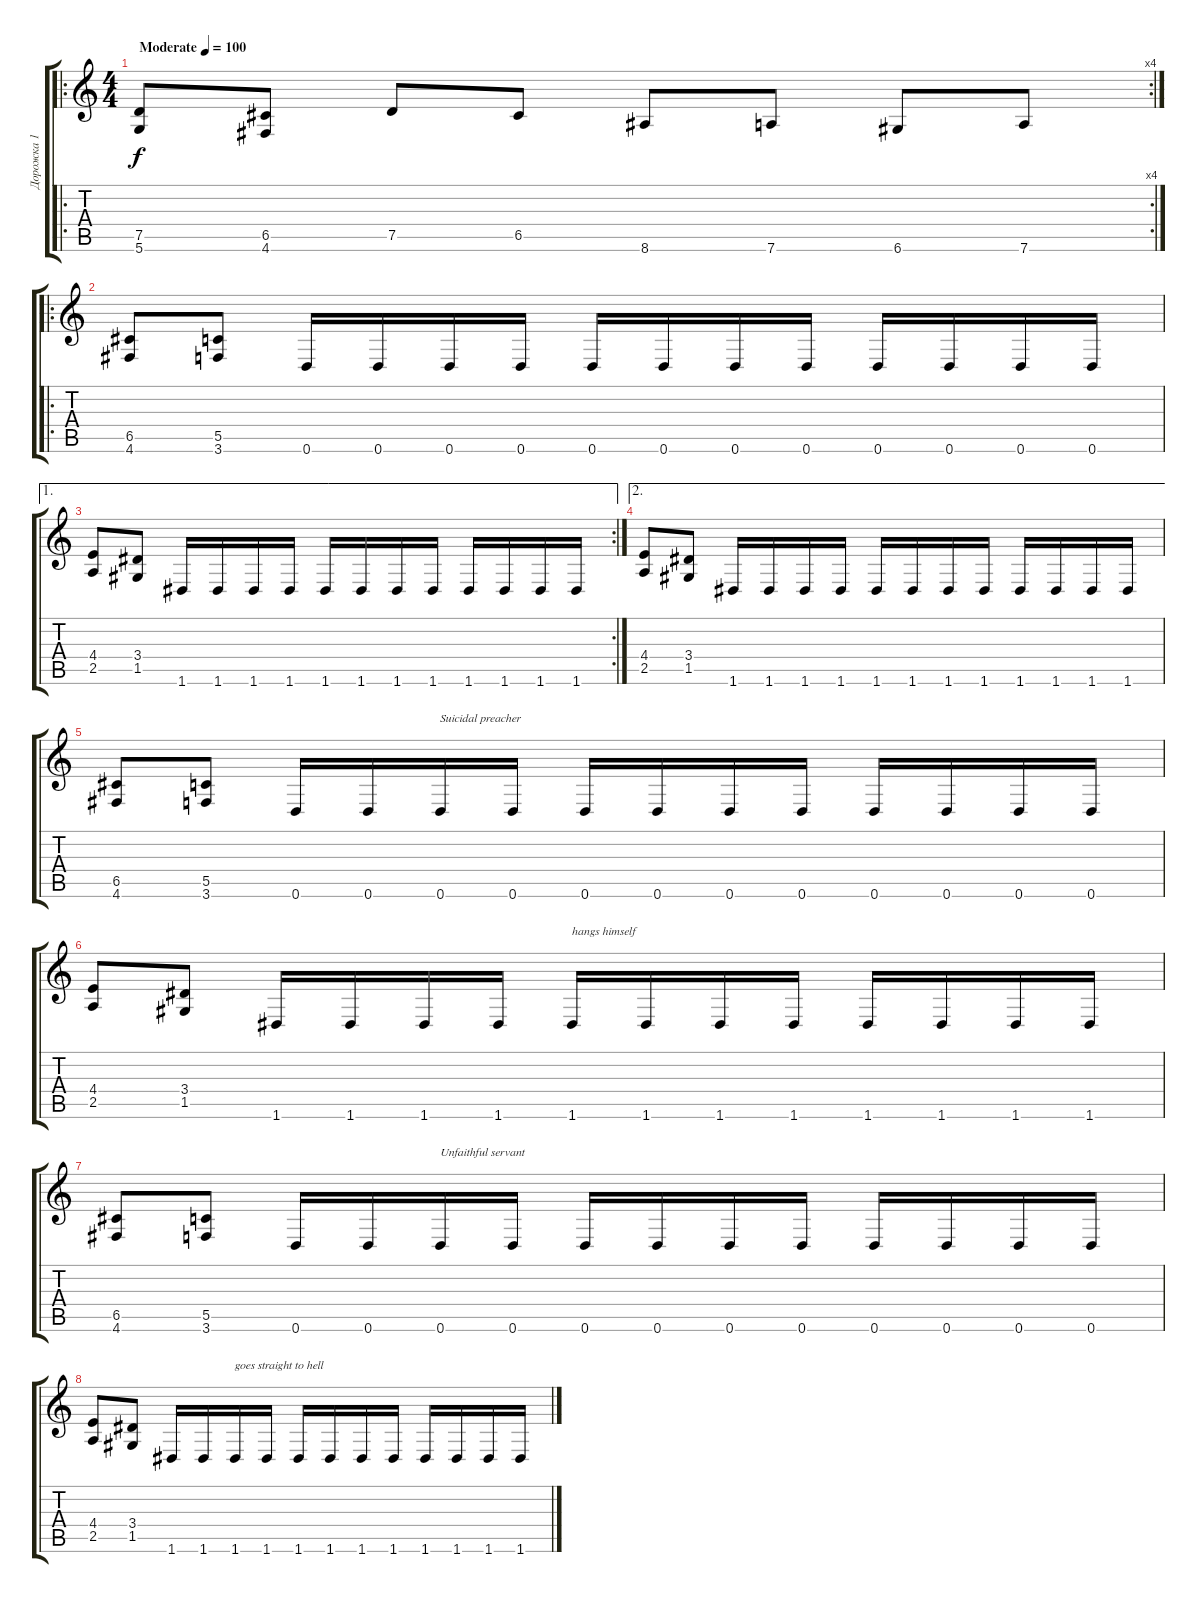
\track ("Дорожка 1" "Дорожка 1") {instrument distortionguitar}
\staff {score tabs}
\tuning (D4 A3 F3 C3 G2 D2) {hide}
\ro
\rc 4
\ts (4 4)
\tempo (100 "Moderate")
\clef g2
\ks c
(7.5 5.6).8{dy f instrument distortionguitar} (6.5 4.6).8 7.5.8 6.5.8 8.6.8 7.6.8 6.6.8 7.6.8 |
\ro
(6.5 4.6).8 (5.5 3.6).8 0.6.16 0.6.16 0.6.16 0.6.16 0.6.16 0.6.16 0.6.16 0.6.16 0.6.16 0.6.16 0.6.16 0.6.16 |
\ae 1
\rc 2
(4.4 2.5).8 (3.4 1.5).8 1.6.16 1.6.16 1.6.16 1.6.16 1.6.16 1.6.16 1.6.16 1.6.16 1.6.16 1.6.16 1.6.16 1.6.16 |
\ae 2
(4.4 2.5).8 (3.4 1.5).8 1.6.16 1.6.16 1.6.16 1.6.16 1.6.16 1.6.16 1.6.16 1.6.16 1.6.16 1.6.16 1.6.16 1.6.16 |
(6.5 4.6).8 (5.5 3.6).8 0.6.16 0.6.16 0.6.16{txt "Suicidal preacher "} 0.6.16 0.6.16 0.6.16 0.6.16 0.6.16 0.6.16 0.6.16 0.6.16 0.6.16 |
(4.4 2.5).8 (3.4 1.5).8 1.6.16 1.6.16 1.6.16 1.6.16 1.6.16{txt "hangs himself"} 1.6.16 1.6.16 1.6.16 1.6.16 1.6.16 1.6.16 1.6.16 |
(6.5 4.6).8 (5.5 3.6).8 0.6.16 0.6.16 0.6.16{txt "Unfaithful servant "} 0.6.16 0.6.16 0.6.16 0.6.16 0.6.16 0.6.16 0.6.16 0.6.16 0.6.16 |
(4.4 2.5).8 (3.4 1.5).8 1.6.16 1.6.16 1.6.16{txt "goes straight to hell"} 1.6.16 1.6.16 1.6.16 1.6.16 1.6.16 1.6.16 1.6.16 1.6.16 1.6.16
